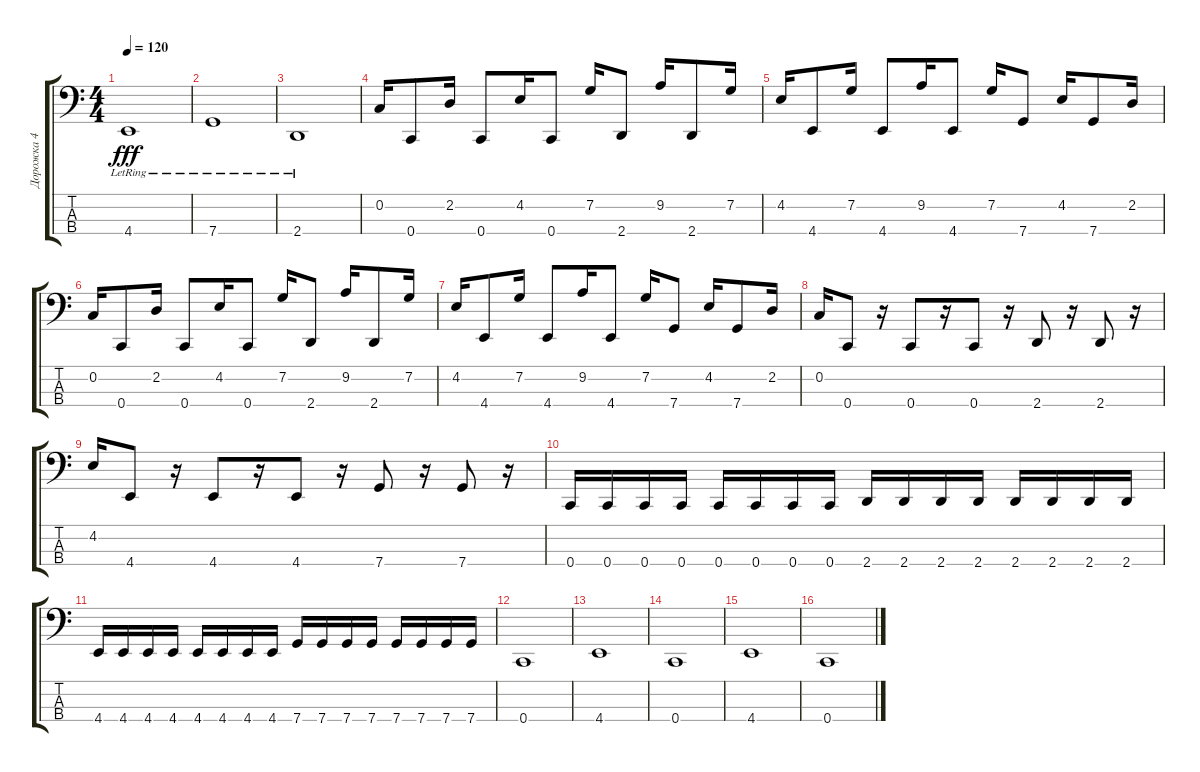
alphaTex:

\track ("Дорожка 4" "Дорожка 4") {instrument electricbassfinger}
\staff {score tabs}
\tuning (F2 C2 G1 C1) {hide}
\ts (4 4)
\tempo 120
\clef f4
\ks c
4.4{lr}.1{dy fff} |
7.4{lr}.1 |
2.4{lr}.1 |
0.2.16 0.4.8 2.2.16 0.4.8 4.2.16 0.4.8 7.2.16 2.4.8 9.2.16 2.4.8 7.2.16 |
4.2.16 4.4.8 7.2.16 4.4.8 9.2.16 4.4.8 7.2.16 7.4.8 4.2.16 7.4.8 2.2.16 |
0.2.16 0.4.8 2.2.16 0.4.8 4.2.16 0.4.8 7.2.16 2.4.8 9.2.16 2.4.8 7.2.16 |
4.2.16 4.4.8 7.2.16 4.4.8 9.2.16 4.4.8 7.2.16 7.4.8 4.2.16 7.4.8 2.2.16 |
0.2.16 0.4.8 r.16 0.4.8 r.16 0.4.8 r.16 2.4.8 r.16 2.4.8 r.16 |
4.2.16 4.4.8 r.16 4.4.8 r.16 4.4.8 r.16 7.4.8 r.16 7.4.8 r.16 |
0.4.16 0.4.16 0.4.16 0.4.16 0.4.16 0.4.16 0.4.16 0.4.16 2.4.16 2.4.16 2.4.16 2.4.16 2.4.16 2.4.16 2.4.16 2.4.16 |
4.4.16 4.4.16 4.4.16 4.4.16 4.4.16 4.4.16 4.4.16 4.4.16 7.4.16 7.4.16 7.4.16 7.4.16 7.4.16 7.4.16 7.4.16 7.4.16 |
0.4.1 |
4.4.1 |
0.4.1 |
4.4.1 |
0.4.1
